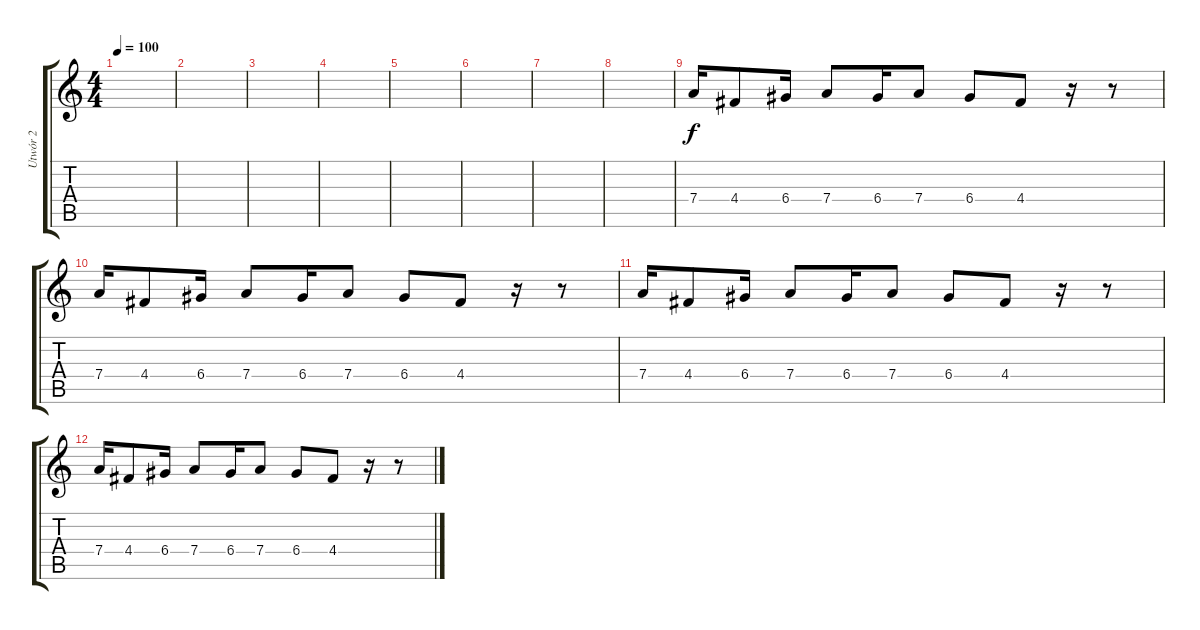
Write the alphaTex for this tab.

\track ("Utwór 2" "Utwór 2") {instrument overdrivenguitar}
\staff {score tabs}
\tuning (E4 B3 G3 D3 A2 E2) {hide}
\ts (4 4)
\tempo 100
\clef g2
\ks c
|
|
|
|
|
|
|
|
7.4.16 4.4.8 6.4.16 7.4.8 6.4.16 7.4.8 6.4.8 4.4.8 r.16 r.8 |
7.4.16 4.4.8 6.4.16 7.4.8 6.4.16 7.4.8 6.4.8 4.4.8 r.16 r.8 |
7.4.16 4.4.8 6.4.16 7.4.8 6.4.16 7.4.8 6.4.8 4.4.8 r.16 r.8 |
7.4.16 4.4.8 6.4.16 7.4.8 6.4.16 7.4.8 6.4.8 4.4.8 r.16 r.8
